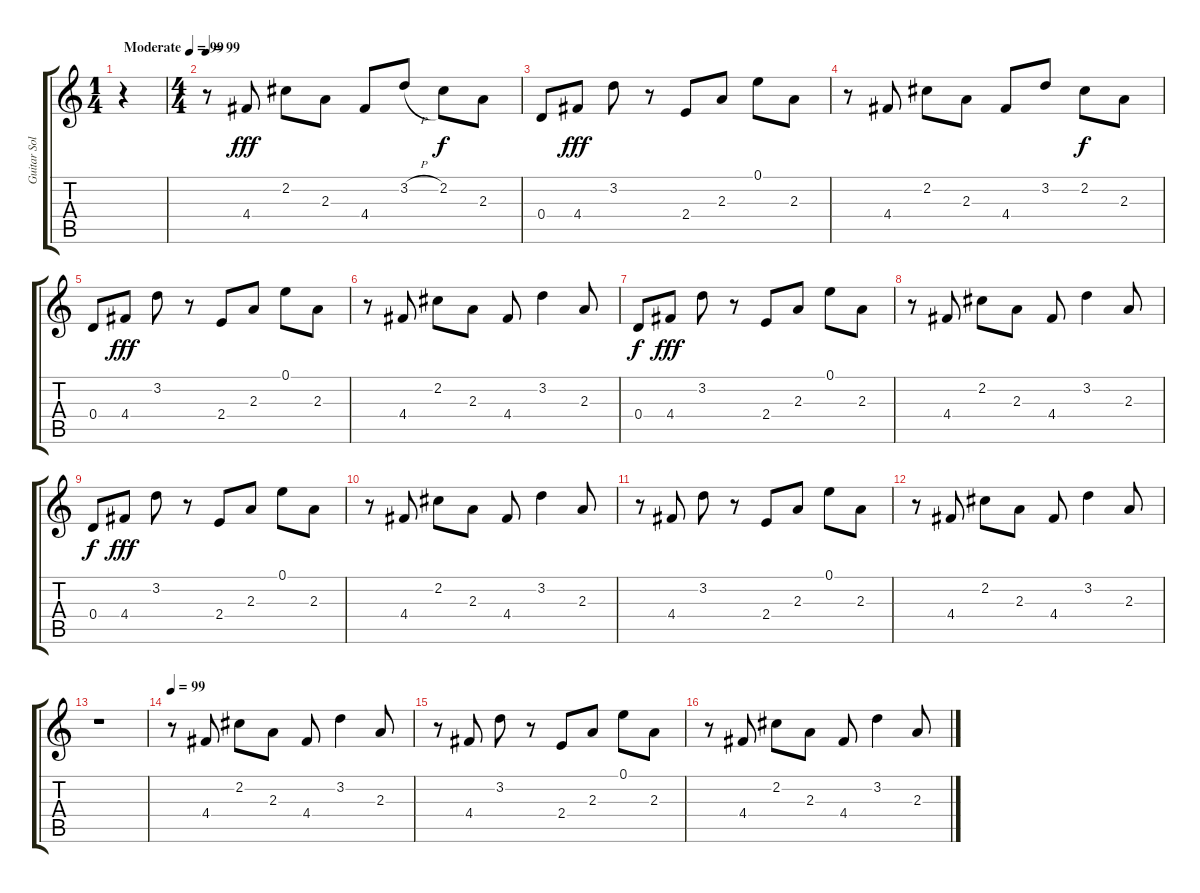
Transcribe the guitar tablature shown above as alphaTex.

\track ("Guitar Solo - High" "Guitar Sol") {instrument acousticguitarsteel}
\staff {score tabs}
\tuning (E4 B3 G3 D3 A2 E2) {hide}
\ts (1 4)
\tempo (99 "Moderate")
\clef g2
\ks c
r.4{dy fff instrument acousticguitarsteel} |
\ts (4 4)
\tempo 99
r.8 4.4.8 2.2.8 2.3.8 4.4.8 3.2{h}.8 2.2.8{dy f} 2.3.8 |
0.4.8 4.4.8{dy fff} 3.2.8 r.8 2.4.8 2.3.8 0.1.8 2.3.8 |
r.8 4.4.8 2.2.8 2.3.8 4.4.8 3.2.8 2.2.8{dy f} 2.3.8 |
0.4.8 4.4.8{dy fff} 3.2.8 r.8 2.4.8 2.3.8 0.1.8 2.3.8 |
r.8 4.4.8 2.2.8 2.3.8 4.4.8 3.2.4 2.3.8 |
0.4.8{dy f} 4.4.8{dy fff} 3.2.8 r.8 2.4.8 2.3.8 0.1.8 2.3.8 |
r.8 4.4.8 2.2.8 2.3.8 4.4.8 3.2.4 2.3.8 |
0.4.8{dy f} 4.4.8{dy fff} 3.2.8 r.8 2.4.8 2.3.8 0.1.8 2.3.8 |
r.8 4.4.8 2.2.8 2.3.8 4.4.8 3.2.4 2.3.8 |
r.8 4.4.8 3.2.8 r.8 2.4.8 2.3.8 0.1.8 2.3.8 |
r.8 4.4.8 2.2.8 2.3.8 4.4.8 3.2.4 2.3.8 |
r.1 |
\tempo 99
r.8 4.4.8 2.2.8 2.3.8 4.4.8 3.2.4 2.3.8 |
r.8 4.4.8 3.2.8 r.8 2.4.8 2.3.8 0.1.8 2.3.8 |
r.8 4.4.8 2.2.8 2.3.8 4.4.8 3.2.4 2.3.8
